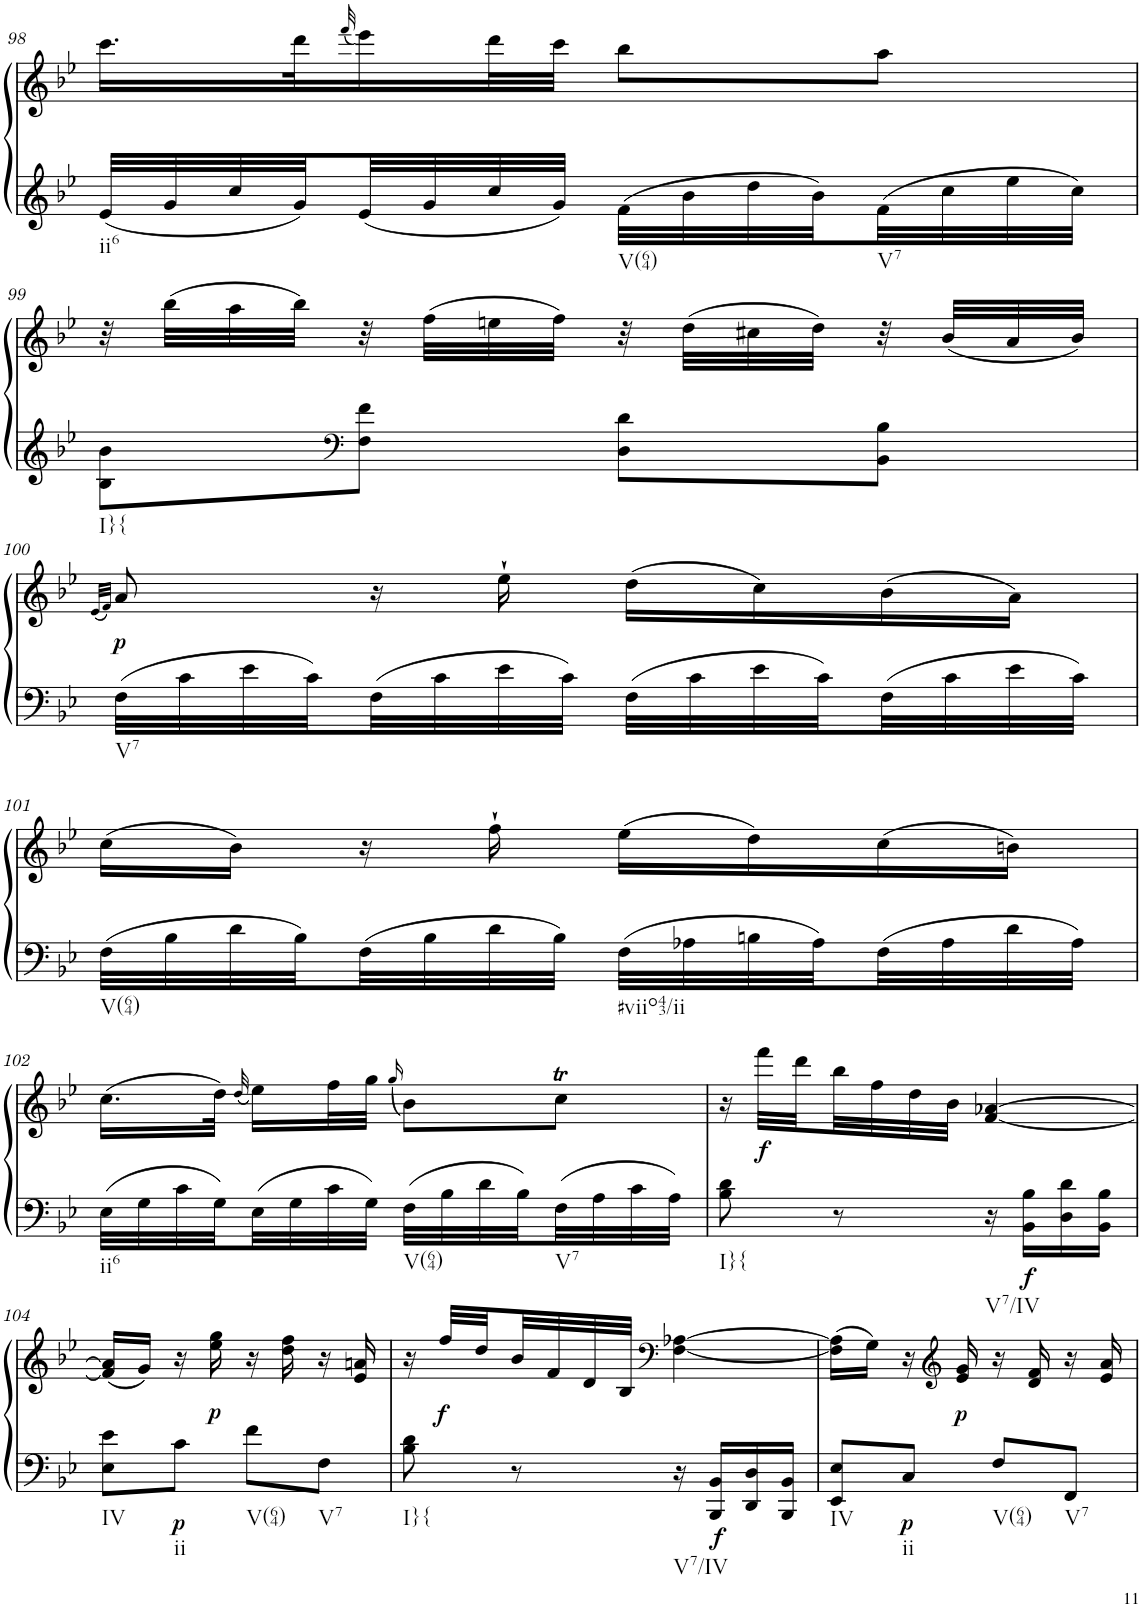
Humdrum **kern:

**kern	**kern	**dynam
*part1	*part1	*part1
*staff2	*staff1	*staff1/2
*I"Klavier linke Hand	*	*
!!LO:PB:g=z
*clefF4	*clefG2	*
*k[b-e-]	*k[b-e-]	*
*M2/4	*M2/4	*
=98	=98	=98
!LO:TX:b:t=ii6	!	!
32e-/LLL	16.ccc\LL	.
32g/	.	.
32cc/	.	.
32g/	32ddd\K	.
.	(32qfff/	.
32e-/	16eee-\)	.
32g/	.	.
32cc/	32ddd\L	.
32g/JJJ	32ccc\JJJ	.
!LO:TX:b:t=V(64)	!	!
32f\LLL	8bb-\L	.
32b-\	.	.
32dd\	.	.
32b-\	.	.
!LO:TX:b:t=V7	!	!
32f\	8aa\J	.
32cc\	.	.
32ee-\	.	.
32cc\JJJ	.	.
!!LO:LB:g=z
=99	=99	=99
!LO:TX:b:t=I}{	!	!
8B-\ 8b-\L	32r	.
.	(32bb-\LLL	.
.	32aa\	.
.	32bb-\JJJ)	.
*clefF4	*	*
8F\ 8f\J	32r	.
.	(32ff\LLL	.
.	32een\	.
.	32ff\JJJ)	.
8D\ 8d\L	32r	.
.	(32dd\LLL	.
.	32cc#X\	.
.	32dd\JJJ)	.
8BB-\ 8B-\J	32r	.
.	(32b-/LLL	.
.	32a/	.
.	32b-/JJJ)	.
!!LO:LB:g=z
=100	=100	=100
.	(32qe-/LLL	.
.	32qf/JJJ)	.
!LO:TX:b:t=V7	!	!
!	!	!LO:DY:b
32F\LLL	8a/	p
32c\	.	.
32e-\	.	.
32c\	.	.
32F\	16r	.
32c\	.	.
32e-\	16ee-`\	.
32c\JJJ	.	.
32F\LLL	(16dd\LL	.
32c\	.	.
32e-\	16cc\)	.
32c\	.	.
32F\	(16b-\	.
32c\	.	.
32e-\	16a\JJ)	.
32c\JJJ	.	.
!!LO:LB:g=z
=101	=101	=101
!LO:TX:b:t=V(64)	!	!
32F\LLL	(16cc\LL	.
32B-\	.	.
32d\	16b-\JJ)	.
32B-\	.	.
32F\	16r	.
32B-\	.	.
32d\	16ff`\	.
32B-\JJJ	.	.
!LO:TX:b:t=#viio43/ii	!	!
32F\LLL	(16ee-\LL	.
32A-X\	.	.
32Bn\	16dd\)	.
32A-\	.	.
32F\	(16cc\	.
32A-\	.	.
32d\	16bn\JJ)	.
32A-\JJJ	.	.
!!LO:LB:g=z
=102	=102	=102
!LO:TX:b:t=ii6	!	!
32E-\LLL	(16.cc\LL	.
32G\	.	.
32c\	.	.
32G\	32dd\JJk)	.
.	(32qdd/	.
32E-\	16ee-\LL)	.
32G\	.	.
32c\	32ff\L	.
32G\JJJ	32gg\JJJ	.
.	(16qgg/	.
!LO:TX:b:t=V(64)	!	!
32F\LLL	8b-\L)	.
32B-\	.	.
32d\	.	.
32B-\	.	.
!LO:TX:b:t=V7	!	!
32F\	8ccT\J	.
32A\	.	.
32c\	.	.
32A\JJJ	.	.
=103	=103	=103
!LO:TX:b:t=I}{	!	!
8B-\ 8d\	16r	.
!	!	!LO:DY:b
.	32fff\LLL	f
.	32ddd\	.
8r	32bb-\	.
.	32ff\	.
.	32dd\	.
.	32b-\JJJ	.
!LO:TX:b:t=V7/IV	!	!
16r	[4f/ [4a-X/	.
!	!	!LO:DY:b=2
16BB-\ 16B-\LL	.	f
16D\ 16d\	.	.
16BB-\ 16B-\JJ	.	.
!!LO:LB:g=z
=104	=104	=104
!LO:TX:b:t=IV	!	!
8E-\ 8e-\L	(16f/] 16a-/]LL	.
.	16g/JJ)	.
!LO:TX:b:t=ii	!	!
!	!	!LO:DY:b=2
8c\J	16r	p
!	!	!LO:DY:b
.	16ee-\ 16gg\	p
!LO:TX:b:t=V(64)	!	!
8f\L	16r	.
.	16dd\ 16ff\	.
!LO:TX:b:t=V7	!	!
8F\J	16r	.
.	16e-/ 16an/	.
=105	=105	=105
!LO:TX:b:t=I}{	!	!
8B-\ 8d\	16r	.
!	!	!LO:DY:b
.	32ff/LLL	f
.	32dd/	.
8r	32b-/	.
.	32f/	.
.	32d/	.
.	32B-/JJJ	.
*	*clefF4	*
!LO:TX:b:t=V7/IV	!	!
16r	[4F\ [4A-X\	.
!	!	!LO:DY:b=2
16BBB-/ 16BB-/LL	.	f
16DD/ 16D/	.	.
16BBB-/ 16BB-/JJ	.	.
=106	=106	=106
!LO:TX:b:t=IV	!	!
8EE-/ 8E-/L	(16F\] 16A-\]LL	.
.	16G\JJ)	.
!LO:TX:b:t=ii	!	!
!	!	!LO:DY:b=2
8C/J	16r	p
*	*clefG2	*
!	!	!LO:DY:b
.	16e-/ 16g/	p
!LO:TX:b:t=V(64)	!	!
8F/L	16r	.
.	16d/ 16f/	.
!LO:TX:b:t=V7	!	!
8FF/J	16r	.
.	16e-/ 16a/	.
=	=	=
*-	*-	*-
